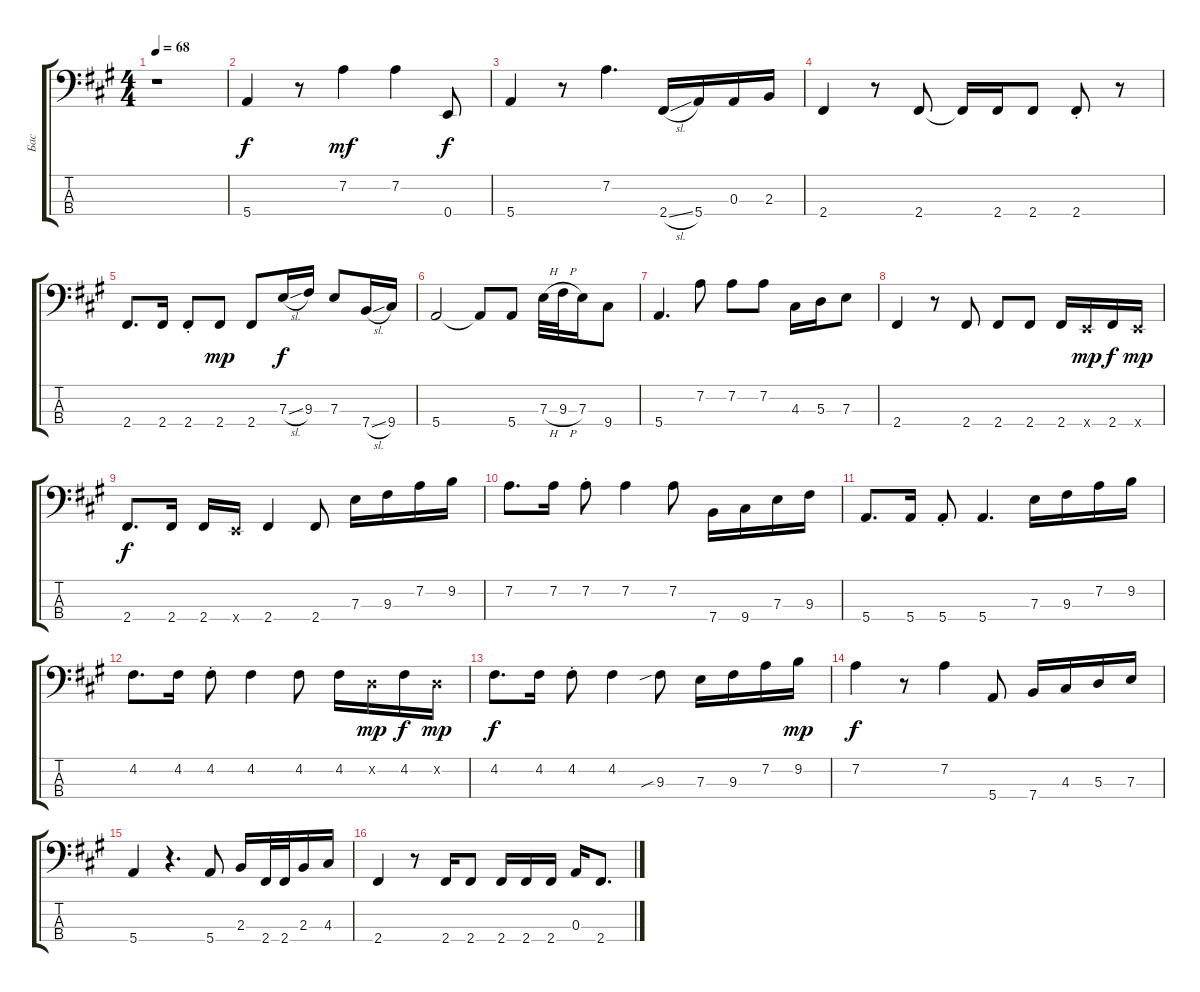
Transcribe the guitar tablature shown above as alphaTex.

\track ("Бас" "Бас") {instrument electricbassfinger}
\staff {score tabs}
\tuning (G2 D2 A1 E1) {hide}
\ts (4 4)
\tempo 68
\clef f4
\ks a
r.1{dy f instrument electricbassfinger} |
5.4.4 r.8 7.2.4{dy mf} 7.2.4 0.4.8{dy f} |
5.4.4 r.8 7.2.4{d} 2.4{sl}.16 5.4.16 0.3.16 2.3.16 |
2.4.4 r.8 2.4.8 2.4{t}.16 2.4.16 2.4.8 2.4{st}.8 r.8 |
2.4.8{d} 2.4.16 2.4{st}.8 2.4.8{dy mp} 2.4.8 7.3{sl}.16{dy f} 9.3.16 7.3.8 7.4{sl}.16 9.4.16 |
5.4.2 5.4{t}.8 5.4.8 7.3{h}.32 9.3{h}.32 7.3.16 9.4.8 |
5.4.4{d} 7.2.8 7.2.8 7.2.8 4.3.16 5.3.16 7.3.8 |
2.4.4 r.8 2.4.8 2.4.8 2.4.8 2.4.16 0.4{x}.16{dy mp} 2.4.16{dy f} 0.4{x}.16{dy mp} |
2.4.8{d dy f} 2.4.16 2.4.16 0.4{x}.16 2.4.4 2.4.8 7.3.16 9.3.16 7.2.16 9.2.16 |
7.2.8{d} 7.2.16 7.2{st}.8 7.2.4 7.2.8 7.4.16 9.4.16 7.3.16 9.3.16 |
5.4.8{d} 5.4.16 5.4{st}.8 5.4.4{d} 7.3.16 9.3.16 7.2.16 9.2.16 |
4.2.8{d} 4.2.16 4.2{st}.8 4.2.4 4.2.8 4.2.16 0.2{x}.16{dy mp} 4.2.16{dy f} 0.2{x}.16{dy mp} |
4.2.8{d dy f} 4.2.16 4.2{st}.8 4.2.4 9.3{sib}.8 7.3.16 9.3.16 7.2.16 9.2.16{dy mp} |
7.2.4{dy f} r.8 7.2.4 5.4.8 7.4.16 4.3.16 5.3.16 7.3.16 |
5.4.4 r.4{d} 5.4.8 2.3.16 2.4.32 2.4.32 2.3.16 4.3.16 |
2.4.4 r.8 2.4.16 2.4.8 2.4.16 2.4.16 2.4.16 0.3.16 2.4.8{d}
